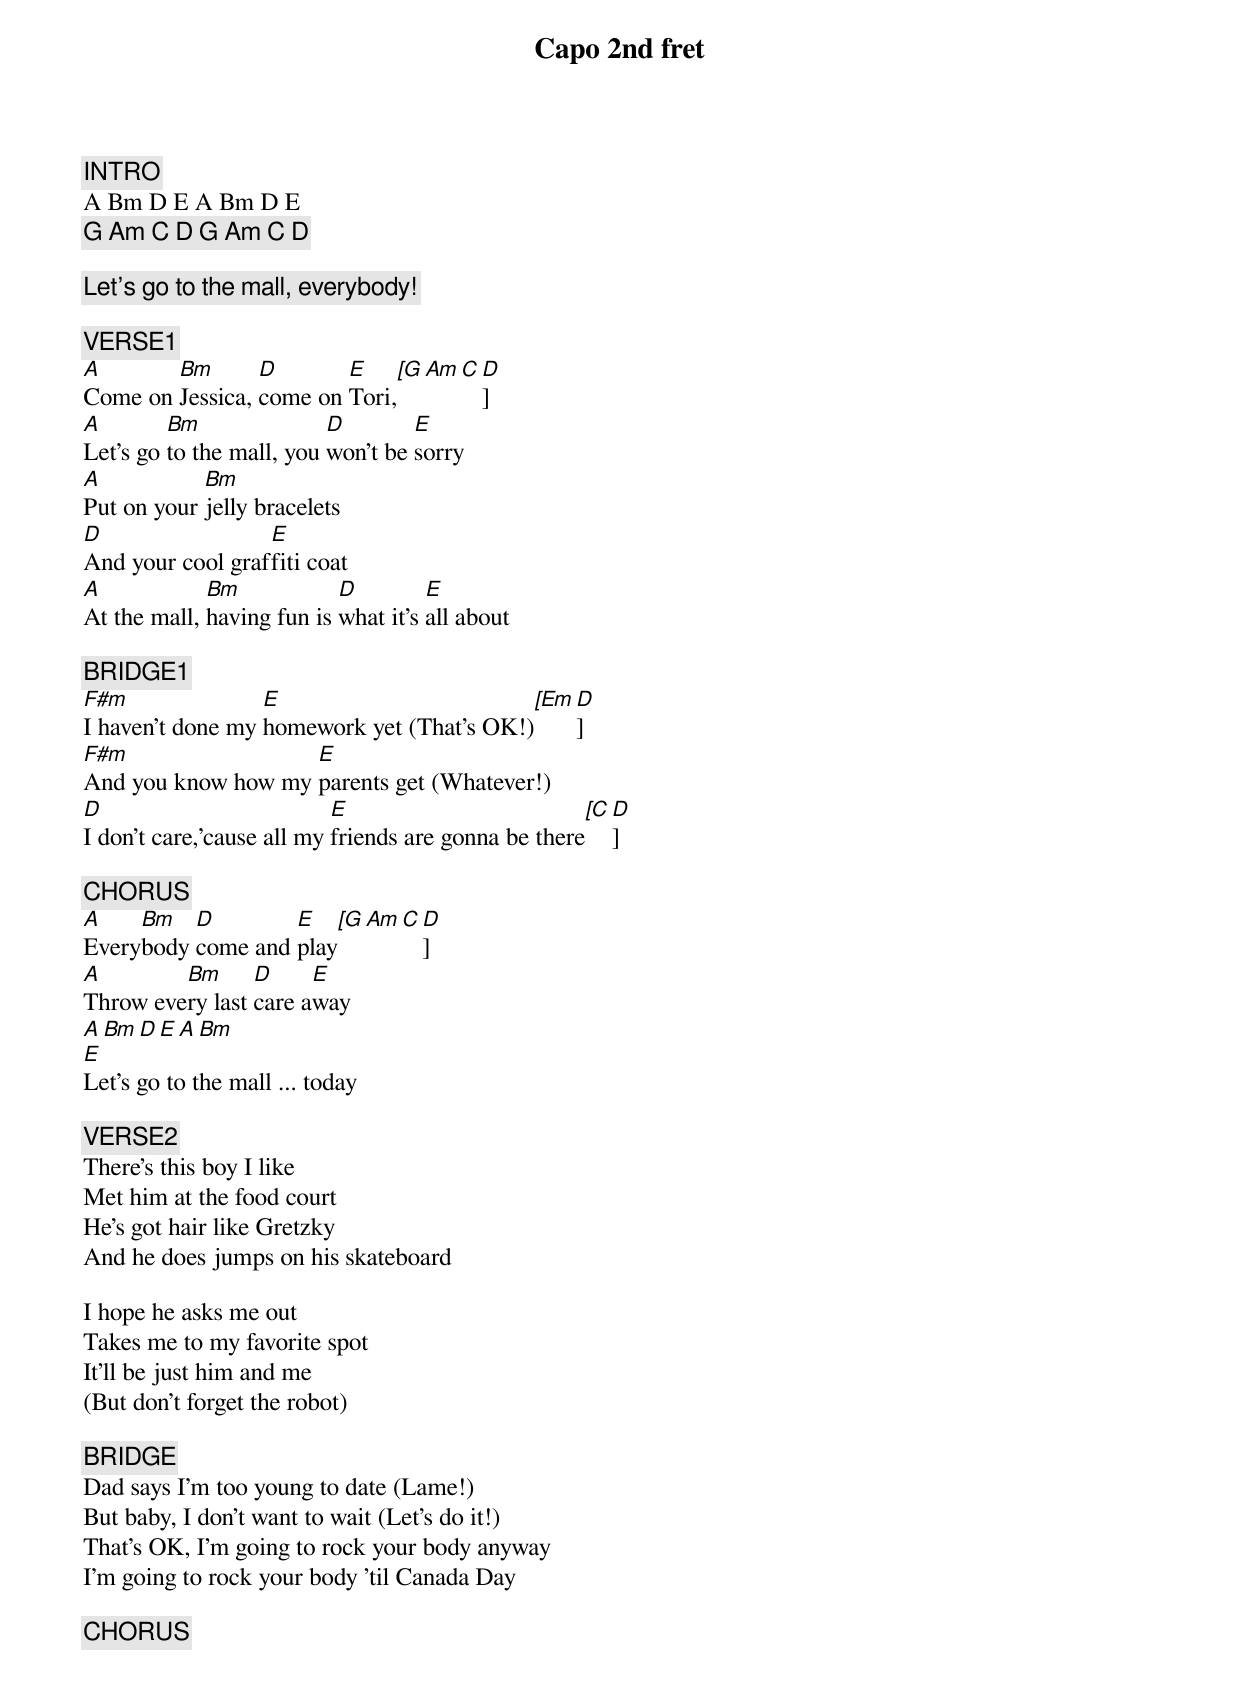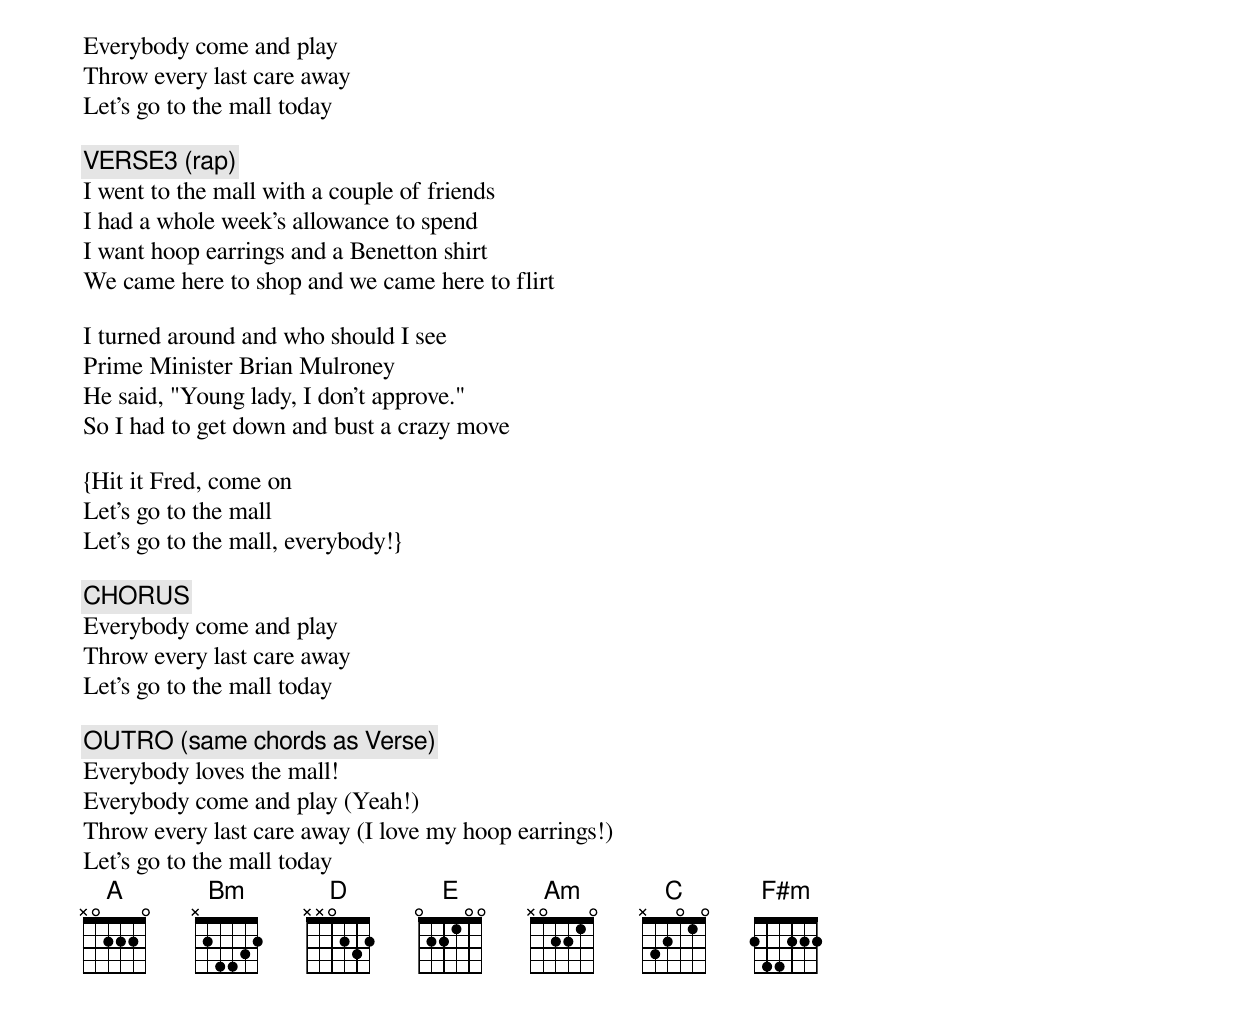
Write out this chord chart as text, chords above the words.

Capo 2nd fret

[INTRO]
A Bm D E A Bm D E
[G Am C D G Am C D]

Let's go to the mall, everybody!

[VERSE1]
A       Bm       D       E     [G Am C D]
Come on Jessica, come on Tori,
A        Bm               D        E
Let's go to the mall, you won't be sorry
A           Bm
Put on your jelly bracelets
D                 E
And your cool graffiti coat
A            Bm            D         E
At the mall, having fun is what it's all about

[BRIDGE1]
F#m               E                         [Em D]
I haven't done my homework yet (That's OK!)
F#m                 E
And you know how my parents get (Whatever!)
D                          E                          [C D]
I don't care,'cause all my friends are gonna be there

[CHORUS]
A    Bm   D        E    [G Am C D]
Everybody come and play
A        Bm      D     E
Throw every last care away
A        Bm     D     E    A  Bm
E
Let's go to the mall ... today

[VERSE2]
There's this boy I like
Met him at the food court
He's got hair like Gretzky
And he does jumps on his skateboard

I hope he asks me out
Takes me to my favorite spot
It'll be just him and me
(But don't forget the robot)

[BRIDGE]
Dad says I'm too young to date (Lame!)
But baby, I don't want to wait (Let's do it!)
That's OK, I'm going to rock your body anyway
I'm going to rock your body 'til Canada Day

[CHORUS]
Everybody come and play
Throw every last care away
Let's go to the mall today

[VERSE3 (rap)]
I went to the mall with a couple of friends
I had a whole week's allowance to spend
I want hoop earrings and a Benetton shirt
We came here to shop and we came here to flirt

I turned around and who should I see
Prime Minister Brian Mulroney
He said, "Young lady, I don't approve."
So I had to get down and bust a crazy move

{Hit it Fred, come on
Let's go to the mall
Let's go to the mall, everybody!}

[CHORUS]
Everybody come and play
Throw every last care away
Let's go to the mall today

[OUTRO (same chords as Verse)]
Everybody loves the mall!
Everybody come and play (Yeah!)
Throw every last care away (I love my hoop earrings!)
Let's go to the mall today
